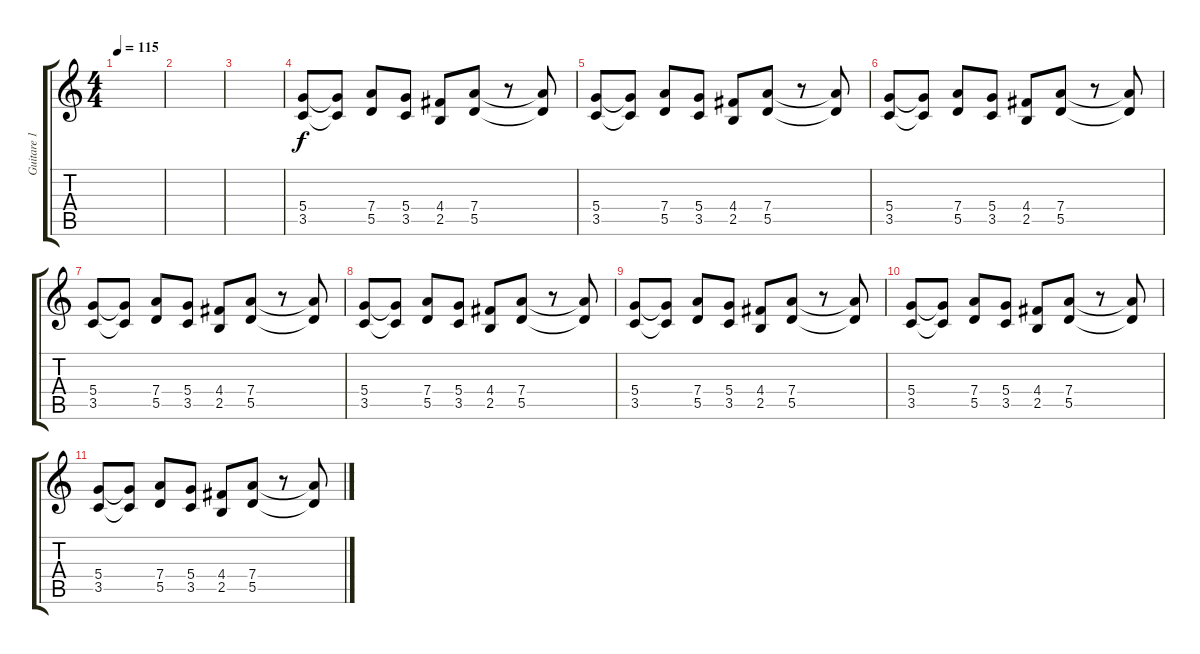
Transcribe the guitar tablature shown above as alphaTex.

\track ("Guitare 1" "Guitare 1") {instrument distortionguitar}
\staff {score tabs}
\tuning (E4 B3 G3 D3 A2 E2) {hide}
\ts (4 4)
\tempo 115
\clef g2
\ks c
|
|
|
(5.4 3.5).8 (5.4{t} 3.5{t}).8 (7.4 5.5).8 (5.4 3.5).8 (4.4 2.5).8 (7.4 5.5).8 r.8 (7.4{t} 5.5{t}).8 |
(5.4 3.5).8 (5.4{t} 3.5{t}).8 (7.4 5.5).8 (5.4 3.5).8 (4.4 2.5).8 (7.4 5.5).8 r.8 (7.4{t} 5.5{t}).8 |
(5.4 3.5).8 (5.4{t} 3.5{t}).8 (7.4 5.5).8 (5.4 3.5).8 (4.4 2.5).8 (7.4 5.5).8 r.8 (7.4{t} 5.5{t}).8 |
(5.4 3.5).8 (5.4{t} 3.5{t}).8 (7.4 5.5).8 (5.4 3.5).8 (4.4 2.5).8 (7.4 5.5).8 r.8 (7.4{t} 5.5{t}).8 |
(5.4 3.5).8 (5.4{t} 3.5{t}).8 (7.4 5.5).8 (5.4 3.5).8 (4.4 2.5).8 (7.4 5.5).8 r.8 (7.4{t} 5.5{t}).8 |
(5.4 3.5).8 (5.4{t} 3.5{t}).8 (7.4 5.5).8 (5.4 3.5).8 (4.4 2.5).8 (7.4 5.5).8 r.8 (7.4{t} 5.5{t}).8 |
(5.4 3.5).8 (5.4{t} 3.5{t}).8 (7.4 5.5).8 (5.4 3.5).8 (4.4 2.5).8 (7.4 5.5).8 r.8 (7.4{t} 5.5{t}).8 |
(5.4 3.5).8 (5.4{t} 3.5{t}).8 (7.4 5.5).8 (5.4 3.5).8 (4.4 2.5).8 (7.4 5.5).8 r.8 (7.4{t} 5.5{t}).8
